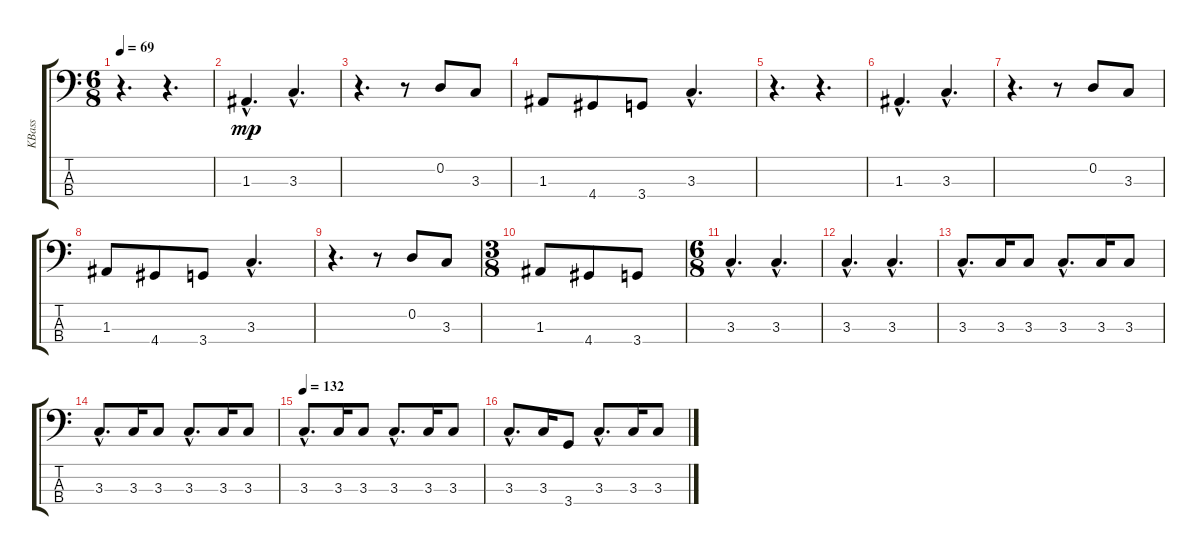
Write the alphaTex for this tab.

\track ("KBass" "KBass") {instrument fretlessbass}
\staff {score tabs}
\tuning (G2 D2 A1 E1) {hide}
\ts (6 8)
\tempo 69
\clef f4
\ks c
r.4{d dy mp} r.4{d} |
1.3{hac}.4{d} 3.3{hac}.4{d} |
r.4{d} r.8 0.2.8 3.3.8 |
1.3.8 4.4.8 3.4.8 3.3{hac}.4{d} |
r.4{d} r.4{d} |
1.3{hac}.4{d} 3.3{hac}.4{d} |
r.4{d} r.8 0.2.8 3.3.8 |
1.3.8 4.4.8 3.4.8 3.3{hac}.4{d} |
r.4{d} r.8 0.2.8 3.3.8 |
\ts (3 8)
1.3.8 4.4.8 3.4.8 |
\ts (6 8)
3.3{hac}.4{d} 3.3{hac}.4{d} |
3.3{hac}.4{d} 3.3{hac}.4{d} |
3.3{hac}.8{d} 3.3.16 3.3.8 3.3{hac}.8{d} 3.3.16 3.3.8 |
3.3{hac}.8{d} 3.3.16 3.3.8 3.3{hac}.8{d} 3.3.16 3.3.8 |
\tempo 132
3.3{hac}.8{d} 3.3.16 3.3.8 3.3{hac}.8{d} 3.3.16 3.3.8 |
3.3{hac}.8{d} 3.3.16 3.4.8 3.3{hac}.8{d} 3.3.16 3.3.8
